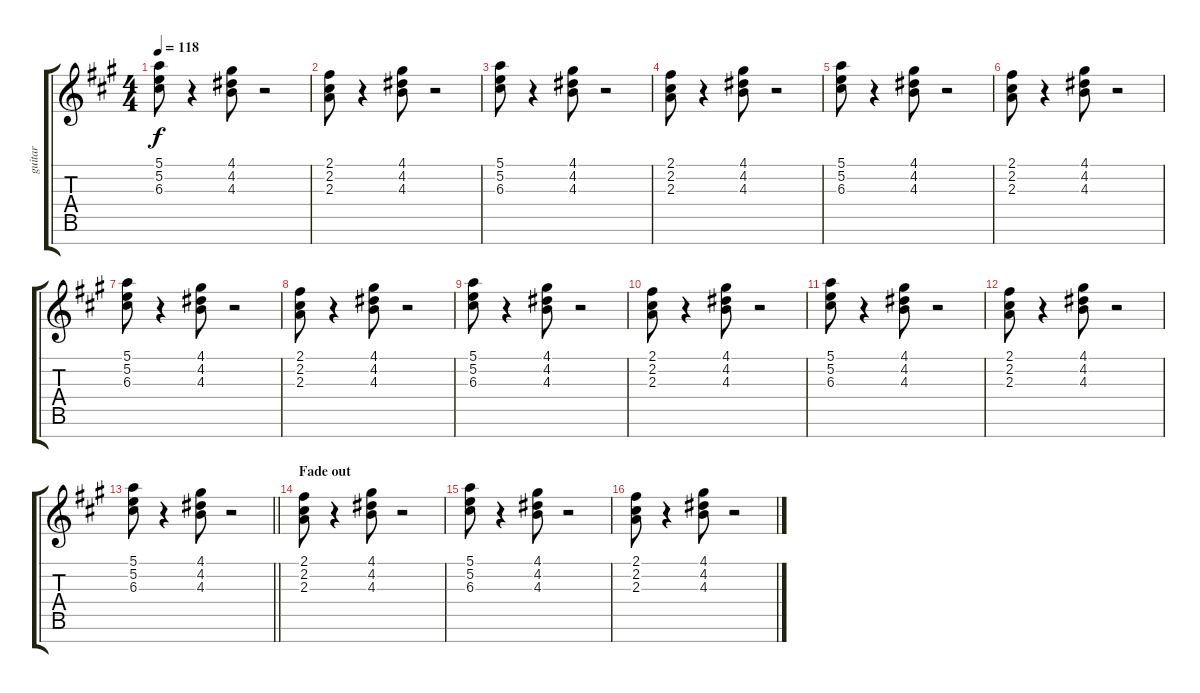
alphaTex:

\track ("guitar" "guitar") {instrument overdrivenguitar}
\staff {score tabs}
\tuning (E4 B3 G3 D3 A2 E2 B1) {hide}
\ts (4 4)
\tempo 118
\clef g2
\ks f#minor
(5.1 5.2 6.3).8{dy f} r.4 (4.1 4.2 4.3).8 r.2 |
(2.1 2.2 2.3).8 r.4 (4.1 4.2 4.3).8 r.2 |
(5.1 5.2 6.3).8 r.4 (4.1 4.2 4.3).8 r.2 |
(2.1 2.2 2.3).8 r.4 (4.1 4.2 4.3).8 r.2 |
(5.1 5.2 6.3).8 r.4 (4.1 4.2 4.3).8 r.2 |
(2.1 2.2 2.3).8 r.4 (4.1 4.2 4.3).8 r.2 |
(5.1 5.2 6.3).8 r.4 (4.1 4.2 4.3).8 r.2 |
(2.1 2.2 2.3).8 r.4 (4.1 4.2 4.3).8 r.2 |
(5.1 5.2 6.3).8 r.4 (4.1 4.2 4.3).8 r.2 |
(2.1 2.2 2.3).8 r.4 (4.1 4.2 4.3).8 r.2 |
(5.1 5.2 6.3).8 r.4 (4.1 4.2 4.3).8 r.2 |
(2.1 2.2 2.3).8 r.4 (4.1 4.2 4.3).8 r.2 |
\barLineRight lightlight
(5.1 5.2 6.3).8 r.4 (4.1 4.2 4.3).8 r.2 |
\section ("" "Fade out")
(2.1 2.2 2.3).8 r.4 (4.1 4.2 4.3).8 r.2 |
(5.1 5.2 6.3).8 r.4 (4.1 4.2 4.3).8 r.2 |
(2.1 2.2 2.3).8 r.4 (4.1 4.2 4.3).8 r.2
